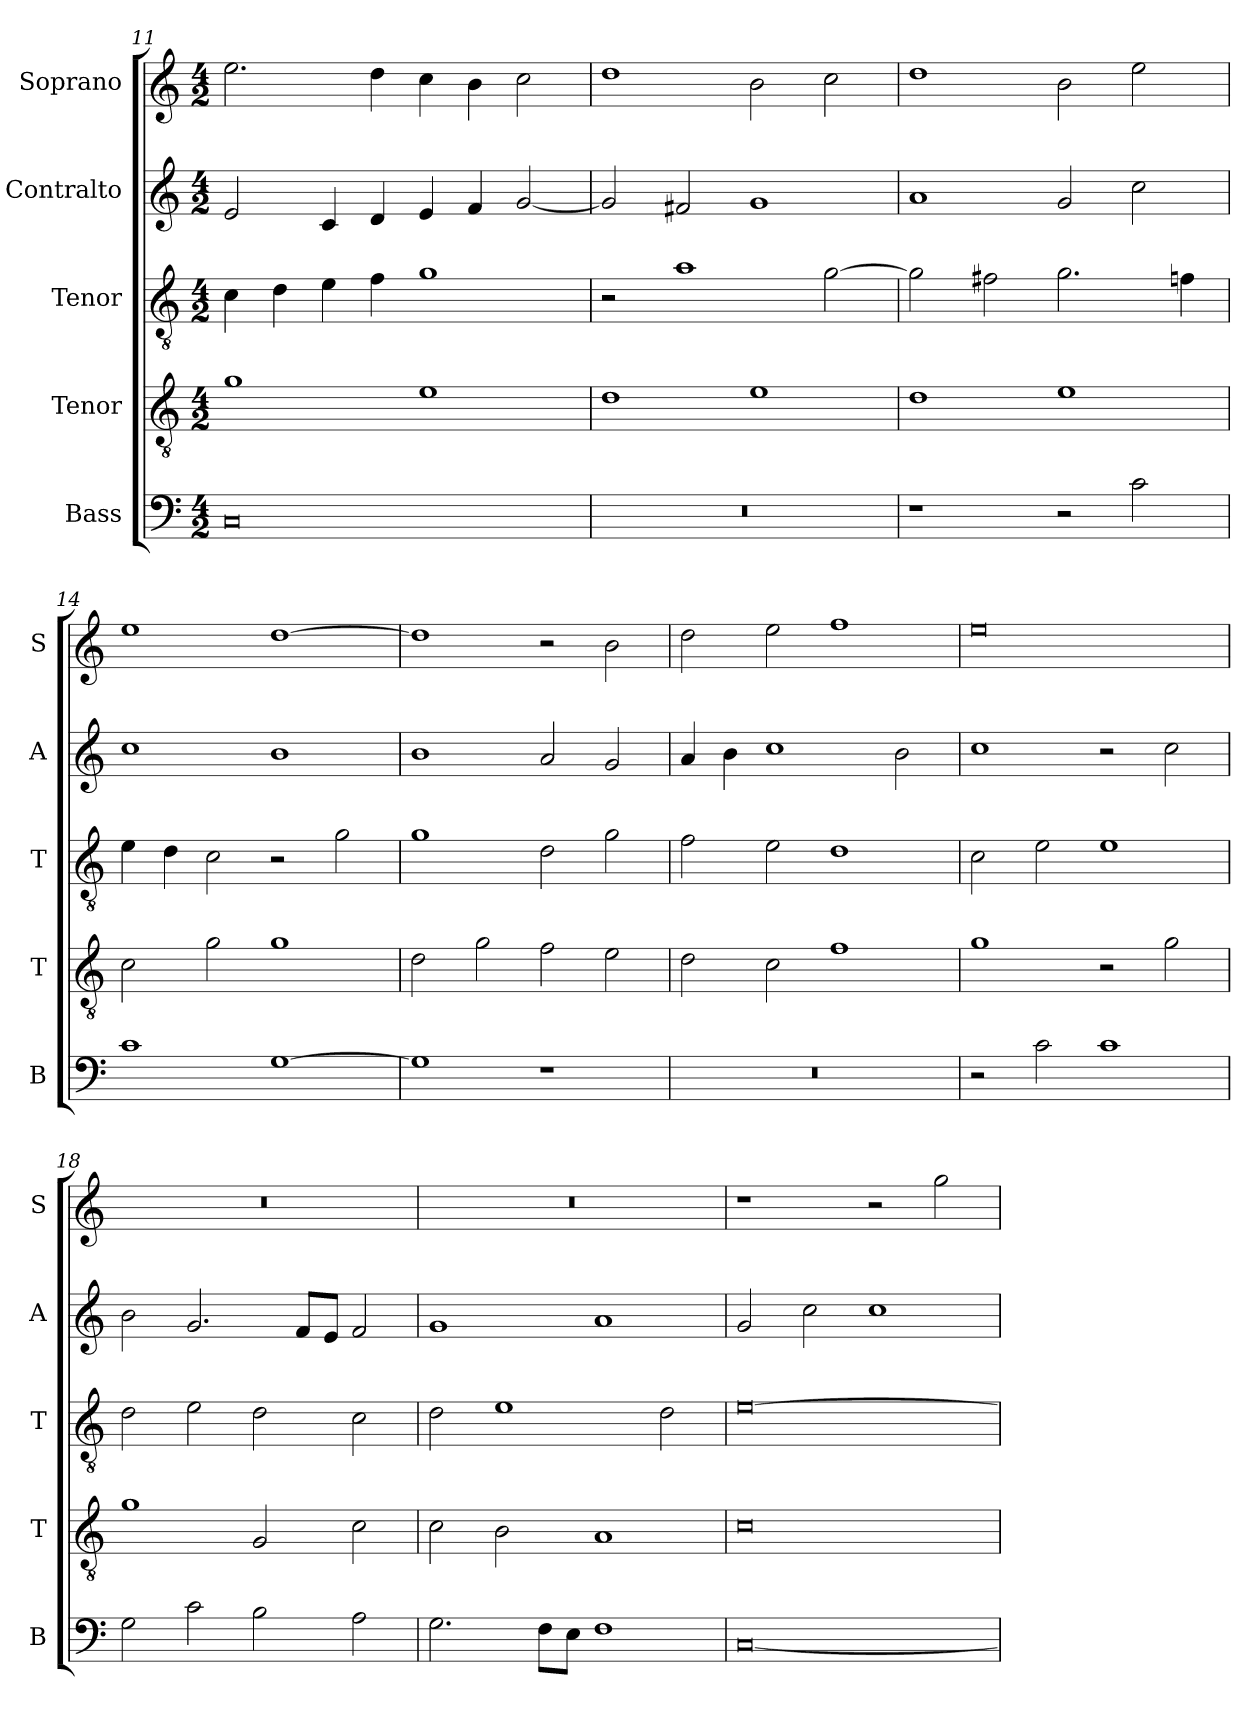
**kern	**kern	**kern	**kern	**kern
*part5	*part4	*part3	*part2	*part1
*staff5	*staff4	*staff3	*staff2	*staff1
*I"Bass	*I"Tenor	*I"Tenor	*I"Contralto	*I"Soprano
*I'B	*I'T	*I'T	*I'A	*I'S
*clefF4	*clefGv2	*clefGv2	*clefG2	*clefG2
*k[]	*k[]	*k[]	*k[]	*k[]
*G:mix	*G:mix	*G:mix	*G:mix	*G:mix
*M4/2	*M4/2	*M4/2	*M4/2	*M4/2
=11	=11	=11	=11	=11
0C	1g	4c	2e	2.ee
.	.	4d	.	.
.	.	4e	4c	.
.	.	4f	4d	4dd
.	1e	1g	4e	4cc
.	.	.	4f	4b
.	.	.	[2g	2cc
=12	=12	=12	=12	=12
0r	1d	2r	2g]	1dd
.	.	1a	2f#X	.
.	1e	.	1g	2b
.	.	[2g	.	2cc
=13	=13	=13	=13	=13
1r	1d	2g]	1a	1dd
.	.	2f#X	.	.
2r	1e	2.g	2g	2b
2c	.	.	2cc	2ee
.	.	4fn	.	.
=14	=14	=14	=14	=14
1c	2c	4e	1cc	1ee
.	.	4d	.	.
.	2g	2c	.	.
[1G	1g	2r	1b	[1dd
.	.	2g	.	.
=15	=15	=15	=15	=15
1G]	2d	1g	1b	1dd]
.	2g	.	.	.
1r	2f	2d	2a	2r
.	2e	2g	2g	2b
=16	=16	=16	=16	=16
0r	2d	2f	4a	2dd
.	.	.	4b	.
.	2c	2e	1cc	2ee
.	1f	1d	.	1ff
.	.	.	2b	.
=17	=17	=17	=17	=17
2r	1g	2c	1cc	0ee
2c	.	2e	.	.
1c	2r	1e	2r	.
.	2g	.	2cc	.
=18	=18	=18	=18	=18
2G	1g	2d	2b	0r
2c	.	2e	2.g	.
2B	2G	2d	.	.
.	.	.	8f/L	.
.	.	.	8e/J	.
2A	2c	2c	2f	.
=19	=19	=19	=19	=19
2.G	2c	2d	1g	0r
.	2B	1e	.	.
8F\L	.	.	.	.
8E\J	.	.	.	.
1F	1A	.	1a	.
.	.	2d	.	.
=20	=20	=20	=20	=20
[0C	0c	[0e	2g	1r
.	.	.	2cc	.
.	.	.	1cc	2r
.	.	.	.	2gg
=	=	=	=	=
*-	*-	*-	*-	*-
